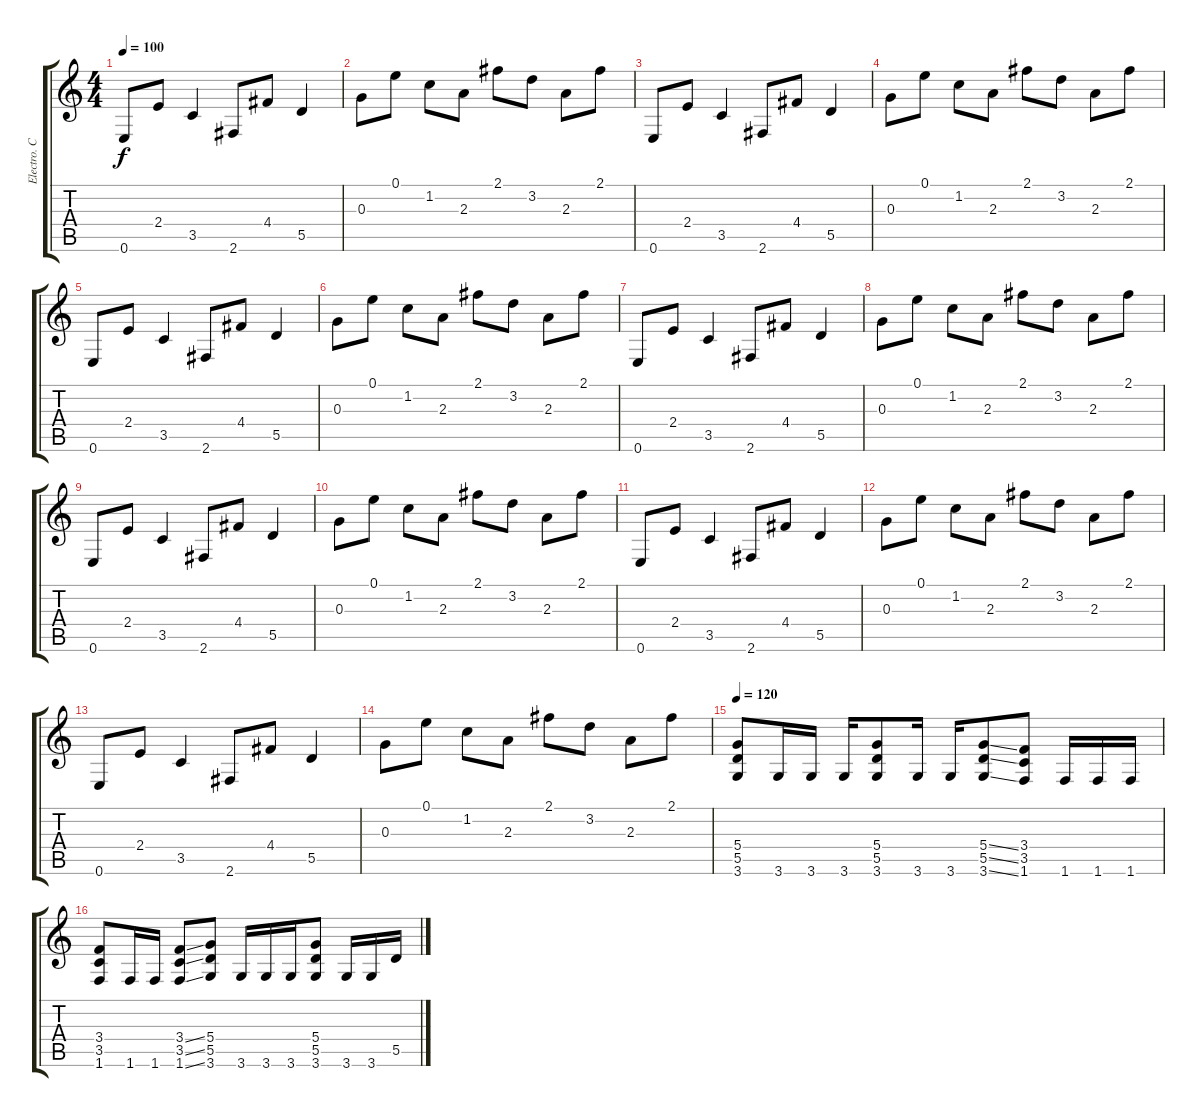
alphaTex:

\track ("Electro. Clair" "Electro. C") {instrument electricguitarclean}
\staff {score tabs}
\tuning (E4 B3 G3 D3 A2 E2) {hide}
\ts (4 4)
\tempo 100
\clef g2
\ks c
0.6.8{dy f} 2.4.8 3.5.4 2.6.8 4.4.8 5.5.4 |
0.3.8 0.1.8 1.2.8 2.3.8 2.1.8 3.2.8 2.3.8 2.1.8 |
0.6.8 2.4.8 3.5.4 2.6.8 4.4.8 5.5.4 |
0.3.8 0.1.8 1.2.8 2.3.8 2.1.8 3.2.8 2.3.8 2.1.8 |
0.6.8 2.4.8 3.5.4 2.6.8 4.4.8 5.5.4 |
0.3.8 0.1.8 1.2.8 2.3.8 2.1.8 3.2.8 2.3.8 2.1.8 |
0.6.8 2.4.8 3.5.4 2.6.8 4.4.8 5.5.4 |
0.3.8 0.1.8 1.2.8 2.3.8 2.1.8 3.2.8 2.3.8 2.1.8 |
0.6.8 2.4.8 3.5.4 2.6.8 4.4.8 5.5.4 |
0.3.8 0.1.8 1.2.8 2.3.8 2.1.8 3.2.8 2.3.8 2.1.8 |
0.6.8 2.4.8 3.5.4 2.6.8 4.4.8 5.5.4 |
0.3.8 0.1.8 1.2.8 2.3.8 2.1.8 3.2.8 2.3.8 2.1.8 |
0.6.8 2.4.8 3.5.4 2.6.8 4.4.8 5.5.4 |
0.3.8 0.1.8 1.2.8 2.3.8 2.1.8 3.2.8 2.3.8 2.1.8 |
\tempo 120
(5.4 5.5 3.6).8{instrument distortionguitar} 3.6.16 3.6.16 3.6.16 (5.4 5.5 3.6).8 3.6.16 3.6.16 (5.4{ss} 5.5{ss} 3.6{ss}).8 (3.4 3.5 1.6).8 1.6.16 1.6.16 1.6.16 |
(3.4 3.5 1.6).8 1.6.16 1.6.16 (3.4{ss} 3.5{ss} 1.6{ss}).8 (5.4 5.5 3.6).8 3.6.16 3.6.16 3.6.16 (5.4 5.5 3.6).8 3.6.16 3.6.16 5.5.16
